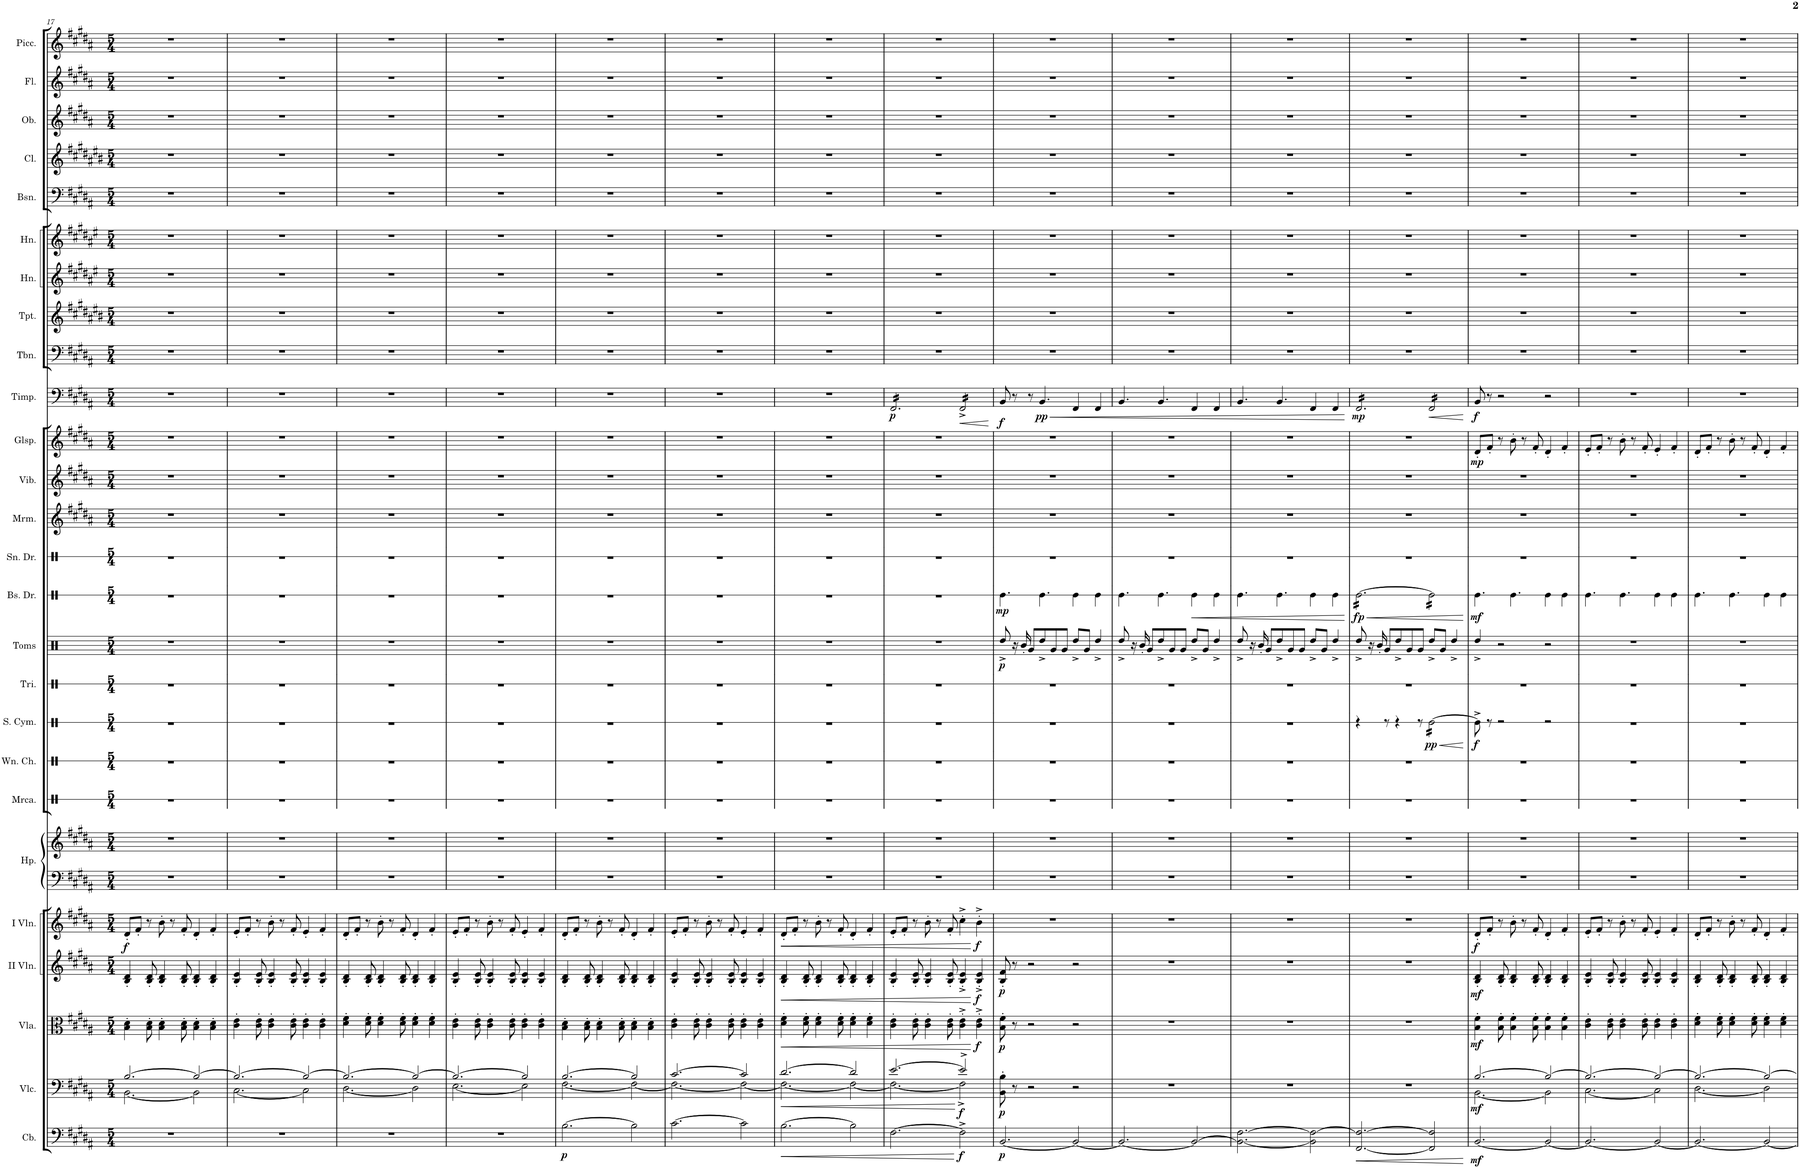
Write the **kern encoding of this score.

**kern	**dynam	**kern	**dynam	**kern	**dynam	**kern	**dynam	**kern	**dynam	**kern	**kern	**kern	**kern	**kern	**dynam	**kern	**kern	**dynam	**kern	**dynam	**kern	**kern	**kern	**kern	**dynam	**kern	**dynam	**kern	**kern	**kern	**kern	**kern	**kern	**kern	**kern	**kern
*part26	*part26	*part25	*part25	*part24	*part24	*part23	*part23	*part22	*part22	*part21	*part21	*part20	*part19	*part18	*part18	*part17	*part16	*part16	*part15	*part15	*part14	*part13	*part12	*part11	*part11	*part10	*part10	*part9	*part8	*part7	*part6	*part5	*part4	*part3	*part2	*part1
*staff27	*staff27	*staff26	*staff26	*staff25	*staff25	*staff24	*staff24	*staff23	*staff23	*staff22	*staff21	*staff20	*staff19	*staff18	*staff18	*staff17	*staff16	*staff16	*staff15	*staff15	*staff14	*staff13	*staff12	*staff11	*staff11	*staff10	*staff10	*staff9	*staff8	*staff7	*staff6	*staff5	*staff4	*staff3	*staff2	*staff1
*I"Contrabasses	*	*I"Violoncellos	*	*I"Violas	*	*I"Second Violins	*	*I"First Violins	*	*I"Harp	*	*I"Maracas	*I"Wind Chimes	*I"Suspended Cymbal	*	*I"Triangle	*I"Concert Toms	*	*I"Bass Drum	*	*I"Snare Drum	*I"Marimba	*I"Vibraphone	*I"Glockenspiel	*	*I"Timpani	*	*I"Trombone 1, 2	*I"Trumpet 1, 2	*I"Horn 3, 4	*I"Horn 1, 2	*I"Bassoon 1, 2	*I"Clarinet 1, 2	*I"Oboe 1, 2	*I"Flute 1, 2	*I"Piccolo 1, 2
*I'Cb.	*	*I'Vlc.	*	*I'Vla.	*	*	*	*	*	*I'Hp.	*	*I'Mrca.	*I'Wn. Ch.	*I'S. Cym.	*	*I'Tri.	*I'Toms	*	*I'Bs. Dr.	*	*I'Sn. Dr.	*I'Mrm.	*I'Vib.	*I'Glsp.	*	*I'Timp.	*	*I'Tbn.	*I'Tpt.	*I'Hn.	*I'Hn.	*I'Bsn.	*I'Cl.	*I'Ob.	*I'Fl.	*I'Picc.
!!LO:PB:g=z
*clefF4	*	*clefF4	*	*clefC3	*	*clefG2	*	*clefG2	*	*clefF4	*clefG2	*clefX	*clefX	*clefX	*	*clefX	*clefX	*	*clefX	*	*clefX	*clefG2	*clefG2	*clefG2	*	*clefF4	*	*clefF4	*clefG2	*clefG2	*clefG2	*clefF4	*clefG2	*clefG2	*clefG2	*clefG2
*Trd7c12	*	*	*	*	*	*	*	*	*	*	*	*	*	*	*	*	*	*	*	*	*	*	*	*Trd-14c-24	*	*	*	*	*Trd1c2	*Trd4c7	*Trd4c7	*	*Trd1c2	*	*	*Trd-7c-12
*k[f#c#g#d#a#]	*	*k[f#c#g#d#a#]	*	*k[f#c#g#d#a#]	*	*k[f#c#g#d#a#]	*	*k[f#c#g#d#a#]	*	*k[f#c#g#d#a#]	*k[f#c#g#d#a#]	*k[]	*k[]	*k[]	*	*k[]	*k[]	*	*k[]	*	*k[]	*k[f#c#g#d#a#]	*k[f#c#g#d#a#]	*k[f#c#g#d#a#]	*	*k[f#c#g#d#a#]	*	*k[f#c#g#d#a#]	*k[f#c#g#d#a#e#b#]	*k[f#c#g#d#a#e#]	*k[f#c#g#d#a#e#]	*k[f#c#g#d#a#]	*k[f#c#g#d#a#e#b#]	*k[f#c#g#d#a#]	*k[f#c#g#d#a#]	*k[f#c#g#d#a#]
*M5/4	*	*M5/4	*	*M5/4	*	*M5/4	*	*M5/4	*	*M5/4	*M5/4	*M5/4	*M5/4	*M5/4	*	*M5/4	*M5/4	*	*M5/4	*	*M5/4	*M5/4	*M5/4	*M5/4	*	*M5/4	*	*M5/4	*M5/4	*M5/4	*M5/4	*M5/4	*M5/4	*M5/4	*M5/4	*M5/4
=17	=17	=17	=17	=17	=17	=17	=17	=17	=17	=17	=17	=17	=17	=17	=17	=17	=17	=17	=17	=17	=17	=17	=17	=17	=17	=17	=17	=17	=17	=17	=17	=17	=17	=17	=17	=17
*	*	*^	*	*	*	*	*	*	*	*	*	*	*	*	*	*	*	*	*	*	*	*	*	*	*	*	*	*	*	*	*	*	*	*	*	*
!	!	!	!	!	!	!	!	!	!	!LO:DY:b	!	!	!	!	!	!	!	!	!	!	!	!	!	!	!	!	!	!	!	!	!	!	!	!	!	!	!
4%5r	.	[2.B/	[2.BB\	.	4B\' 4d#\'	.	4B/' 4d#/'	.	8d#'/L	f	4%5r	4%5r	4%5r	4%5r	4%5r	.	4%5r	4%5r	.	4%5r	.	4%5r	4%5r	4%5r	4%5r	.	4%5r	.	4%5r	4%5r	4%5r	4%5r	4%5r	4%5r	4%5r	4%5r	4%5r
.	.	.	.	.	.	.	.	.	8f#'/J	.	.	.	.	.	.	.	.	.	.	.	.	.	.	.	.	.	.	.	.	.	.	.	.	.	.	.	.
.	.	.	.	.	8B\' 8d#\'	.	8B/' 8d#/'	.	8r	.	.	.	.	.	.	.	.	.	.	.	.	.	.	.	.	.	.	.	.	.	.	.	.	.	.	.	.
.	.	.	.	.	4B\' 4d#\'	.	4B/' 4d#/'	.	8b'\	.	.	.	.	.	.	.	.	.	.	.	.	.	.	.	.	.	.	.	.	.	.	.	.	.	.	.	.
.	.	.	.	.	.	.	.	.	8r	.	.	.	.	.	.	.	.	.	.	.	.	.	.	.	.	.	.	.	.	.	.	.	.	.	.	.	.
.	.	.	.	.	8B\' 8d#\'	.	8B/' 8d#/'	.	8f#'/	.	.	.	.	.	.	.	.	.	.	.	.	.	.	.	.	.	.	.	.	.	.	.	.	.	.	.	.
.	.	2B/_	2BB\]	.	4B\' 4d#\'	.	4B/' 4d#/'	.	4d#'/	.	.	.	.	.	.	.	.	.	.	.	.	.	.	.	.	.	.	.	.	.	.	.	.	.	.	.	.
.	.	.	.	.	4B\' 4d#\'	.	4B/' 4d#/'	.	4f#'/	.	.	.	.	.	.	.	.	.	.	.	.	.	.	.	.	.	.	.	.	.	.	.	.	.	.	.	.
=18	=18	=18	=18	=18	=18	=18	=18	=18	=18	=18	=18	=18	=18	=18	=18	=18	=18	=18	=18	=18	=18	=18	=18	=18	=18	=18	=18	=18	=18	=18	=18	=18	=18	=18	=18	=18	=18
4%5r	.	2.B/_	[2.C#\	.	4c#\' 4e\'	.	4B/' 4e/'	.	8e'/L	.	4%5r	4%5r	4%5r	4%5r	4%5r	.	4%5r	4%5r	.	4%5r	.	4%5r	4%5r	4%5r	4%5r	.	4%5r	.	4%5r	4%5r	4%5r	4%5r	4%5r	4%5r	4%5r	4%5r	4%5r
.	.	.	.	.	.	.	.	.	8f#'/J	.	.	.	.	.	.	.	.	.	.	.	.	.	.	.	.	.	.	.	.	.	.	.	.	.	.	.	.
.	.	.	.	.	8c#\' 8e\'	.	8B/' 8e/'	.	8r	.	.	.	.	.	.	.	.	.	.	.	.	.	.	.	.	.	.	.	.	.	.	.	.	.	.	.	.
.	.	.	.	.	4c#\' 4e\'	.	4B/' 4e/'	.	8b'\	.	.	.	.	.	.	.	.	.	.	.	.	.	.	.	.	.	.	.	.	.	.	.	.	.	.	.	.
.	.	.	.	.	.	.	.	.	8r	.	.	.	.	.	.	.	.	.	.	.	.	.	.	.	.	.	.	.	.	.	.	.	.	.	.	.	.
.	.	.	.	.	8c#\' 8e\'	.	8B/' 8e/'	.	8f#'/	.	.	.	.	.	.	.	.	.	.	.	.	.	.	.	.	.	.	.	.	.	.	.	.	.	.	.	.
.	.	2B/_	2C#\]	.	4c#\' 4e\'	.	4B/' 4e/'	.	4e'/	.	.	.	.	.	.	.	.	.	.	.	.	.	.	.	.	.	.	.	.	.	.	.	.	.	.	.	.
.	.	.	.	.	4c#\' 4e\'	.	4B/' 4e/'	.	4f#'/	.	.	.	.	.	.	.	.	.	.	.	.	.	.	.	.	.	.	.	.	.	.	.	.	.	.	.	.
=19	=19	=19	=19	=19	=19	=19	=19	=19	=19	=19	=19	=19	=19	=19	=19	=19	=19	=19	=19	=19	=19	=19	=19	=19	=19	=19	=19	=19	=19	=19	=19	=19	=19	=19	=19	=19	=19
4%5r	.	2.B/_	[2.D#\	.	4d#\' 4f#\'	.	4B/' 4d#/'	.	8d#'/L	.	4%5r	4%5r	4%5r	4%5r	4%5r	.	4%5r	4%5r	.	4%5r	.	4%5r	4%5r	4%5r	4%5r	.	4%5r	.	4%5r	4%5r	4%5r	4%5r	4%5r	4%5r	4%5r	4%5r	4%5r
.	.	.	.	.	.	.	.	.	8f#'/J	.	.	.	.	.	.	.	.	.	.	.	.	.	.	.	.	.	.	.	.	.	.	.	.	.	.	.	.
.	.	.	.	.	8d#\' 8f#\'	.	8B/' 8d#/'	.	8r	.	.	.	.	.	.	.	.	.	.	.	.	.	.	.	.	.	.	.	.	.	.	.	.	.	.	.	.
.	.	.	.	.	4d#\' 4f#\'	.	4B/' 4d#/'	.	8b'\	.	.	.	.	.	.	.	.	.	.	.	.	.	.	.	.	.	.	.	.	.	.	.	.	.	.	.	.
.	.	.	.	.	.	.	.	.	8r	.	.	.	.	.	.	.	.	.	.	.	.	.	.	.	.	.	.	.	.	.	.	.	.	.	.	.	.
.	.	.	.	.	8d#\' 8f#\'	.	8B/' 8d#/'	.	8f#'/	.	.	.	.	.	.	.	.	.	.	.	.	.	.	.	.	.	.	.	.	.	.	.	.	.	.	.	.
.	.	2B/_	2D#\]	.	4d#\' 4f#\'	.	4B/' 4d#/'	.	4d#'/	.	.	.	.	.	.	.	.	.	.	.	.	.	.	.	.	.	.	.	.	.	.	.	.	.	.	.	.
.	.	.	.	.	4d#\' 4f#\'	.	4B/' 4d#/'	.	4f#'/	.	.	.	.	.	.	.	.	.	.	.	.	.	.	.	.	.	.	.	.	.	.	.	.	.	.	.	.
=20	=20	=20	=20	=20	=20	=20	=20	=20	=20	=20	=20	=20	=20	=20	=20	=20	=20	=20	=20	=20	=20	=20	=20	=20	=20	=20	=20	=20	=20	=20	=20	=20	=20	=20	=20	=20	=20
4%5r	.	2.B/_	[2.E\	.	4c#\' 4e\'	.	4B/' 4e/'	.	8e'/L	.	4%5r	4%5r	4%5r	4%5r	4%5r	.	4%5r	4%5r	.	4%5r	.	4%5r	4%5r	4%5r	4%5r	.	4%5r	.	4%5r	4%5r	4%5r	4%5r	4%5r	4%5r	4%5r	4%5r	4%5r
.	.	.	.	.	.	.	.	.	8f#'/J	.	.	.	.	.	.	.	.	.	.	.	.	.	.	.	.	.	.	.	.	.	.	.	.	.	.	.	.
.	.	.	.	.	8c#\' 8e\'	.	8B/' 8e/'	.	8r	.	.	.	.	.	.	.	.	.	.	.	.	.	.	.	.	.	.	.	.	.	.	.	.	.	.	.	.
.	.	.	.	.	4c#\' 4e\'	.	4B/' 4e/'	.	8b'\	.	.	.	.	.	.	.	.	.	.	.	.	.	.	.	.	.	.	.	.	.	.	.	.	.	.	.	.
.	.	.	.	.	.	.	.	.	8r	.	.	.	.	.	.	.	.	.	.	.	.	.	.	.	.	.	.	.	.	.	.	.	.	.	.	.	.
.	.	.	.	.	8c#\' 8e\'	.	8B/' 8e/'	.	8f#'/	.	.	.	.	.	.	.	.	.	.	.	.	.	.	.	.	.	.	.	.	.	.	.	.	.	.	.	.
.	.	2B/]	2E\]	.	4c#\' 4e\'	.	4B/' 4e/'	.	4e'/	.	.	.	.	.	.	.	.	.	.	.	.	.	.	.	.	.	.	.	.	.	.	.	.	.	.	.	.
.	.	.	.	.	4c#\' 4e\'	.	4B/' 4e/'	.	4f#'/	.	.	.	.	.	.	.	.	.	.	.	.	.	.	.	.	.	.	.	.	.	.	.	.	.	.	.	.
=21	=21	=21	=21	=21	=21	=21	=21	=21	=21	=21	=21	=21	=21	=21	=21	=21	=21	=21	=21	=21	=21	=21	=21	=21	=21	=21	=21	=21	=21	=21	=21	=21	=21	=21	=21	=21	=21
!	!LO:DY:b	!	!	!	!	!	!	!	!	!	!	!	!	!	!	!	!	!	!	!	!	!	!	!	!	!	!	!	!	!	!	!	!	!	!	!	!
[2.B\	p	[2.B/	[2.F#\	.	4B\' 4d#\'	.	4B/' 4d#/'	.	8d#'/L	.	4%5r	4%5r	4%5r	4%5r	4%5r	.	4%5r	4%5r	.	4%5r	.	4%5r	4%5r	4%5r	4%5r	.	4%5r	.	4%5r	4%5r	4%5r	4%5r	4%5r	4%5r	4%5r	4%5r	4%5r
.	.	.	.	.	.	.	.	.	8f#'/J	.	.	.	.	.	.	.	.	.	.	.	.	.	.	.	.	.	.	.	.	.	.	.	.	.	.	.	.
.	.	.	.	.	8B\' 8d#\'	.	8B/' 8d#/'	.	8r	.	.	.	.	.	.	.	.	.	.	.	.	.	.	.	.	.	.	.	.	.	.	.	.	.	.	.	.
.	.	.	.	.	4B\' 4d#\'	.	4B/' 4d#/'	.	8b'\	.	.	.	.	.	.	.	.	.	.	.	.	.	.	.	.	.	.	.	.	.	.	.	.	.	.	.	.
.	.	.	.	.	.	.	.	.	8r	.	.	.	.	.	.	.	.	.	.	.	.	.	.	.	.	.	.	.	.	.	.	.	.	.	.	.	.
.	.	.	.	.	8B\' 8d#\'	.	8B/' 8d#/'	.	8f#'/	.	.	.	.	.	.	.	.	.	.	.	.	.	.	.	.	.	.	.	.	.	.	.	.	.	.	.	.
2B\]	.	2B/]	2F#\_	.	4B\' 4d#\'	.	4B/' 4d#/'	.	4d#'/	.	.	.	.	.	.	.	.	.	.	.	.	.	.	.	.	.	.	.	.	.	.	.	.	.	.	.	.
.	.	.	.	.	4B\' 4d#\'	.	4B/' 4d#/'	.	4f#'/	.	.	.	.	.	.	.	.	.	.	.	.	.	.	.	.	.	.	.	.	.	.	.	.	.	.	.	.
=22	=22	=22	=22	=22	=22	=22	=22	=22	=22	=22	=22	=22	=22	=22	=22	=22	=22	=22	=22	=22	=22	=22	=22	=22	=22	=22	=22	=22	=22	=22	=22	=22	=22	=22	=22	=22	=22
[2.c#\	.	[2.c#/	2.F#\_	.	4c#\' 4e\'	.	4B/' 4e/'	.	8e'/L	.	4%5r	4%5r	4%5r	4%5r	4%5r	.	4%5r	4%5r	.	4%5r	.	4%5r	4%5r	4%5r	4%5r	.	4%5r	.	4%5r	4%5r	4%5r	4%5r	4%5r	4%5r	4%5r	4%5r	4%5r
.	.	.	.	.	.	.	.	.	8f#'/J	.	.	.	.	.	.	.	.	.	.	.	.	.	.	.	.	.	.	.	.	.	.	.	.	.	.	.	.
.	.	.	.	.	8c#\' 8e\'	.	8B/' 8e/'	.	8r	.	.	.	.	.	.	.	.	.	.	.	.	.	.	.	.	.	.	.	.	.	.	.	.	.	.	.	.
.	.	.	.	.	4c#\' 4e\'	.	4B/' 4e/'	.	8b'\	.	.	.	.	.	.	.	.	.	.	.	.	.	.	.	.	.	.	.	.	.	.	.	.	.	.	.	.
.	.	.	.	.	.	.	.	.	8r	.	.	.	.	.	.	.	.	.	.	.	.	.	.	.	.	.	.	.	.	.	.	.	.	.	.	.	.
.	.	.	.	.	8c#\' 8e\'	.	8B/' 8e/'	.	8f#'/	.	.	.	.	.	.	.	.	.	.	.	.	.	.	.	.	.	.	.	.	.	.	.	.	.	.	.	.
2c#\]	.	2c#/]	2F#\_	.	4c#\' 4e\'	.	4B/' 4e/'	.	4e'/	.	.	.	.	.	.	.	.	.	.	.	.	.	.	.	.	.	.	.	.	.	.	.	.	.	.	.	.
.	.	.	.	.	4c#\' 4e\'	.	4B/' 4e/'	.	4f#'/	.	.	.	.	.	.	.	.	.	.	.	.	.	.	.	.	.	.	.	.	.	.	.	.	.	.	.	.
=23	=23	=23	=23	=23	=23	=23	=23	=23	=23	=23	=23	=23	=23	=23	=23	=23	=23	=23	=23	=23	=23	=23	=23	=23	=23	=23	=23	=23	=23	=23	=23	=23	=23	=23	=23	=23	=23
!	!LO:HP:b	!	!	!	!	!	!	!	!	!	!	!	!	!	!	!	!	!	!	!	!	!	!	!	!	!	!	!	!	!	!	!	!	!	!	!	!
[2.B\	<	[2.d#/	2.F#\_	.	4d#\' 4f#\'	.	4B/' 4d#/'	.	8d#'/L	.	4%5r	4%5r	4%5r	4%5r	4%5r	.	4%5r	4%5r	.	4%5r	.	4%5r	4%5r	4%5r	4%5r	.	4%5r	.	4%5r	4%5r	4%5r	4%5r	4%5r	4%5r	4%5r	4%5r	4%5r
.	.	.	.	.	.	.	.	.	8f#'/J	.	.	.	.	.	.	.	.	.	.	.	.	.	.	.	.	.	.	.	.	.	.	.	.	.	.	.	.
.	.	.	.	.	8d#\' 8f#\'	.	8B/' 8d#/'	.	8r	.	.	.	.	.	.	.	.	.	.	.	.	.	.	.	.	.	.	.	.	.	.	.	.	.	.	.	.
.	.	.	.	.	4d#\' 4f#\'	.	4B/' 4d#/'	.	8b'\	.	.	.	.	.	.	.	.	.	.	.	.	.	.	.	.	.	.	.	.	.	.	.	.	.	.	.	.
.	.	.	.	.	.	.	.	.	8r	.	.	.	.	.	.	.	.	.	.	.	.	.	.	.	.	.	.	.	.	.	.	.	.	.	.	.	.
.	.	.	.	.	8d#\' 8f#\'	.	8B/' 8d#/'	.	8f#'/	.	.	.	.	.	.	.	.	.	.	.	.	.	.	.	.	.	.	.	.	.	.	.	.	.	.	.	.
2B\]	.	2d#/]	2F#\_	.	4d#\' 4f#\'	.	4B/' 4d#/'	.	4d#'/	.	.	.	.	.	.	.	.	.	.	.	.	.	.	.	.	.	.	.	.	.	.	.	.	.	.	.	.
.	.	.	.	.	4d#\' 4f#\'	.	4B/' 4d#/'	.	4f#'/	.	.	.	.	.	.	.	.	.	.	.	.	.	.	.	.	.	.	.	.	.	.	.	.	.	.	.	.
=24	=24	=24	=24	=24	=24	=24	=24	=24	=24	=24	=24	=24	=24	=24	=24	=24	=24	=24	=24	=24	=24	=24	=24	=24	=24	=24	=24	=24	=24	=24	=24	=24	=24	=24	=24	=24	=24
!	!	!	!	!	!	!	!	!	!	!	!	!	!	!	!	!	!	!	!	!	!	!	!	!	!	!	!	!LO:DY:b	!	!	!	!	!	!	!	!	!
*	*	*	*	*	*	*	*	*	*	*	*	*	*	*	*	*	*	*	*	*	*	*	*	*	*	*	*tremolo	*	*	*	*	*	*	*	*	*	*
[2.F#\	.	[2.e/	2.F#\_	.	4c#\' 4e\'	.	4B/' 4e/'	.	8e'/L	.	4%5r	4%5r	4%5r	4%5r	4%5r	.	4%5r	4%5r	.	4%5r	.	4%5r	4%5r	4%5r	4%5r	.	16FF#/LL	p	4%5r	4%5r	4%5r	4%5r	4%5r	4%5r	4%5r	4%5r	4%5r
.	.	.	.	.	.	.	.	.	.	.	.	.	.	.	.	.	.	.	.	.	.	.	.	.	.	.	16FF#/	.	.	.	.	.	.	.	.	.	.
.	.	.	.	.	.	.	.	.	8f#'/J	.	.	.	.	.	.	.	.	.	.	.	.	.	.	.	.	.	16FF#/	.	.	.	.	.	.	.	.	.	.
.	.	.	.	.	.	.	.	.	.	.	.	.	.	.	.	.	.	.	.	.	.	.	.	.	.	.	16FF#/	.	.	.	.	.	.	.	.	.	.
.	.	.	.	.	8c#\' 8e\'	.	8B/' 8e/'	.	8r	.	.	.	.	.	.	.	.	.	.	.	.	.	.	.	.	.	16FF#/	.	.	.	.	.	.	.	.	.	.
.	.	.	.	.	.	.	.	.	.	.	.	.	.	.	.	.	.	.	.	.	.	.	.	.	.	.	16FF#/	.	.	.	.	.	.	.	.	.	.
.	.	.	.	.	4c#\' 4e\'	.	4B/' 4e/'	.	8b'\	.	.	.	.	.	.	.	.	.	.	.	.	.	.	.	.	.	16FF#/	.	.	.	.	.	.	.	.	.	.
.	.	.	.	.	.	.	.	.	.	.	.	.	.	.	.	.	.	.	.	.	.	.	.	.	.	.	16FF#/	.	.	.	.	.	.	.	.	.	.
.	.	.	.	.	.	.	.	.	8r	.	.	.	.	.	.	.	.	.	.	.	.	.	.	.	.	.	16FF#/	.	.	.	.	.	.	.	.	.	.
.	.	.	.	.	.	.	.	.	.	.	.	.	.	.	.	.	.	.	.	.	.	.	.	.	.	.	16FF#/	.	.	.	.	.	.	.	.	.	.
.	.	.	.	.	8c#\' 8e\'	.	8B/' 8e/'	.	8f#'/	.	.	.	.	.	.	.	.	.	.	.	.	.	.	.	.	.	16FF#/	.	.	.	.	.	.	.	.	.	.
.	.	.	.	.	.	.	.	.	.	.	.	.	.	.	.	.	.	.	.	.	.	.	.	.	.	.	16FF#/JJ	.	.	.	.	.	.	.	.	.	.
!	!LO:DY:b	!	!	!LO:DY:b	!	!	!	!	!	!	!	!	!	!	!	!	!	!	!	!	!	!	!	!	!	!	!	!LO:HP:b	!	!	!	!	!	!	!	!	!
2F#^\]	f	2e^/]	2F#^\]	f	4c#\'^ 4e\'^	.	4B/'^ 4e/'^	.	4cc#'^\	.	.	.	.	.	.	.	.	.	.	.	.	.	.	.	.	.	16FF#^/LL	<	.	.	.	.	.	.	.	.	.
.	.	.	.	.	.	.	.	.	.	.	.	.	.	.	.	.	.	.	.	.	.	.	.	.	.	.	16FF#^/	.	.	.	.	.	.	.	.	.	.
.	.	.	.	.	.	.	.	.	.	.	.	.	.	.	.	.	.	.	.	.	.	.	.	.	.	.	16FF#^/	.	.	.	.	.	.	.	.	.	.
.	.	.	.	.	.	.	.	.	.	.	.	.	.	.	.	.	.	.	.	.	.	.	.	.	.	.	16FF#^/	.	.	.	.	.	.	.	.	.	.
!	!	!	!	!	!	!LO:DY:b	!	!LO:DY:b	!	!LO:DY:b	!	!	!	!	!	!	!	!	!	!	!	!	!	!	!	!	!	!	!	!	!	!	!	!	!	!	!
.	.	.	.	.	4c#\'^ 4e\'^	f	4B/'^ 4e/'^	f	4b'^\	f	.	.	.	.	.	.	.	.	.	.	.	.	.	.	.	.	16FF#^/	.	.	.	.	.	.	.	.	.	.
.	.	.	.	.	.	.	.	.	.	.	.	.	.	.	.	.	.	.	.	.	.	.	.	.	.	.	16FF#^/	.	.	.	.	.	.	.	.	.	.
.	.	.	.	.	.	.	.	.	.	.	.	.	.	.	.	.	.	.	.	.	.	.	.	.	.	.	16FF#^/	.	.	.	.	.	.	.	.	.	.
.	.	.	.	.	.	.	.	.	.	.	.	.	.	.	.	.	.	.	.	.	.	.	.	.	.	.	16FF#^/JJ	.	.	.	.	.	.	.	.	.	.
*	*	*	*	*	*	*	*	*	*	*	*	*	*	*	*	*	*	*	*	*	*	*	*	*	*	*	*Xtremolo	*	*	*	*	*	*	*	*	*	*
*	*	*v	*v	*	*	*	*	*	*	*	*	*	*	*	*	*	*	*	*	*	*	*	*	*	*	*	*	*	*	*	*	*	*	*	*	*	*
.	.	.	.	.	.	.	.	.	.	.	.	.	.	.	.	.	.	.	.	.	.	.	.	.	.	.	[	.	.	.	.	.	.	.	.	.
=25	=25	=25	=25	=25	=25	=25	=25	=25	=25	=25	=25	=25	=25	=25	=25	=25	=25	=25	=25	=25	=25	=25	=25	=25	=25	=25	=25	=25	=25	=25	=25	=25	=25	=25	=25	=25
!	!LO:DY:b	!	!LO:DY:b	!	!LO:DY:b	!	!LO:DY:b	!	!	!	!	!	!	!	!	!	!	!LO:DY:b	!	!LO:DY:b	!	!	!	!	!	!	!LO:DY:b	!	!	!	!	!	!	!	!	!
[2.BB/	p	8BB\' 8B\'	p	8B\' 8f#\'	p	8B/' 8f#/'	p	4%5r	.	4%5r	4%5r	4%5r	4%5r	4%5r	.	4%5r	8Rdd^/	p	4.Re\	mp	4%5r	4%5r	4%5r	4%5r	.	8BB/	f	4%5r	4%5r	4%5r	4%5r	4%5r	4%5r	4%5r	4%5r	4%5r
.	.	8r	.	8r	.	8r	.	.	.	.	.	.	.	.	.	.	16r	.	.	.	.	.	.	.	.	8r	.	.	.	.	.	.	.	.	.	.
.	.	.	.	.	.	.	.	.	.	.	.	.	.	.	.	.	16R'/	.	.	.	.	.	.	.	.	.	.	.	.	.	.	.	.	.	.	.
.	.	2r	.	2r	.	2r	.	.	.	.	.	.	.	.	.	.	8Rg/L	.	.	.	.	.	.	.	.	8r	.	.	.	.	.	.	.	.	.	.
!	!	!	!	!	!	!	!	!	!	!	!	!	!	!	!	!	!	!	!	!	!	!	!	!	!	!	!LO:HP:b	!	!	!	!	!	!	!	!	!
!	!	!	!	!	!	!	!	!	!	!	!	!	!	!	!	!	!	!	!	!	!	!	!	!	!	!	!LO:DY:n=1:b	!	!	!	!	!	!	!	!	!
.	.	.	.	.	.	.	.	.	.	.	.	.	.	.	.	.	8Rdd^/	.	4.Re\	.	.	.	.	.	.	4.BB/	< pp	.	.	.	.	.	.	.	.	.
.	.	.	.	.	.	.	.	.	.	.	.	.	.	.	.	.	8Rg/	.	.	.	.	.	.	.	.	.	.	.	.	.	.	.	.	.	.	.
.	.	.	.	.	.	.	.	.	.	.	.	.	.	.	.	.	8Rg/J	.	.	.	.	.	.	.	.	.	.	.	.	.	.	.	.	.	.	.
2BB/_	.	2r	.	2r	.	2r	.	.	.	.	.	.	.	.	.	.	8Rdd^/L	.	4Re\	.	.	.	.	.	.	4FF#/	.	.	.	.	.	.	.	.	.	.
.	.	.	.	.	.	.	.	.	.	.	.	.	.	.	.	.	8Rg/J	.	.	.	.	.	.	.	.	.	.	.	.	.	.	.	.	.	.	.
.	.	.	.	.	.	.	.	.	.	.	.	.	.	.	.	.	4Rdd^/	.	4Re\	.	.	.	.	.	.	4FF#/	.	.	.	.	.	.	.	.	.	.
=26	=26	=26	=26	=26	=26	=26	=26	=26	=26	=26	=26	=26	=26	=26	=26	=26	=26	=26	=26	=26	=26	=26	=26	=26	=26	=26	=26	=26	=26	=26	=26	=26	=26	=26	=26	=26
2.BB/_	.	4%5r	.	4%5r	.	4%5r	.	4%5r	.	4%5r	4%5r	4%5r	4%5r	4%5r	.	4%5r	8Rdd^/	.	4.Re\	.	4%5r	4%5r	4%5r	4%5r	.	4.BB/	.	4%5r	4%5r	4%5r	4%5r	4%5r	4%5r	4%5r	4%5r	4%5r
.	.	.	.	.	.	.	.	.	.	.	.	.	.	.	.	.	16r	.	.	.	.	.	.	.	.	.	.	.	.	.	.	.	.	.	.	.
.	.	.	.	.	.	.	.	.	.	.	.	.	.	.	.	.	16R'/	.	.	.	.	.	.	.	.	.	.	.	.	.	.	.	.	.	.	.
.	.	.	.	.	.	.	.	.	.	.	.	.	.	.	.	.	8Rg/L	.	.	.	.	.	.	.	.	.	.	.	.	.	.	.	.	.	.	.
.	.	.	.	.	.	.	.	.	.	.	.	.	.	.	.	.	8Rdd^/	.	4.Re\	.	.	.	.	.	.	4.BB/	.	.	.	.	.	.	.	.	.	.
.	.	.	.	.	.	.	.	.	.	.	.	.	.	.	.	.	8Rg/	.	.	.	.	.	.	.	.	.	.	.	.	.	.	.	.	.	.	.
.	.	.	.	.	.	.	.	.	.	.	.	.	.	.	.	.	8Rg/J	.	.	.	.	.	.	.	.	.	.	.	.	.	.	.	.	.	.	.
!	!	!	!	!	!	!	!	!	!	!	!	!	!	!	!	!	!	!	!	!LO:HP:b	!	!	!	!	!	!	!	!	!	!	!	!	!	!	!	!
2BB/_	.	.	.	.	.	.	.	.	.	.	.	.	.	.	.	.	8Rdd^/L	.	4Re\	<	.	.	.	.	.	4FF#/	.	.	.	.	.	.	.	.	.	.
.	.	.	.	.	.	.	.	.	.	.	.	.	.	.	.	.	8Rg/J	.	.	.	.	.	.	.	.	.	.	.	.	.	.	.	.	.	.	.
.	.	.	.	.	.	.	.	.	.	.	.	.	.	.	.	.	4Rdd^/	.	4Re\	.	.	.	.	.	.	4FF#/	.	.	.	.	.	.	.	.	.	.
=27	=27	=27	=27	=27	=27	=27	=27	=27	=27	=27	=27	=27	=27	=27	=27	=27	=27	=27	=27	=27	=27	=27	=27	=27	=27	=27	=27	=27	=27	=27	=27	=27	=27	=27	=27	=27
2.BB\_ [2.F#\	.	4%5r	.	4%5r	.	4%5r	.	4%5r	.	4%5r	4%5r	4%5r	4%5r	4%5r	.	4%5r	8Rdd^/	.	4.Re\	.	4%5r	4%5r	4%5r	4%5r	.	4.BB/	.	4%5r	4%5r	4%5r	4%5r	4%5r	4%5r	4%5r	4%5r	4%5r
.	.	.	.	.	.	.	.	.	.	.	.	.	.	.	.	.	16r	.	.	.	.	.	.	.	.	.	.	.	.	.	.	.	.	.	.	.
.	.	.	.	.	.	.	.	.	.	.	.	.	.	.	.	.	16R'/	.	.	.	.	.	.	.	.	.	.	.	.	.	.	.	.	.	.	.
.	.	.	.	.	.	.	.	.	.	.	.	.	.	.	.	.	8Rg/L	.	.	.	.	.	.	.	.	.	.	.	.	.	.	.	.	.	.	.
.	.	.	.	.	.	.	.	.	.	.	.	.	.	.	.	.	8Rdd^/	.	4.Re\	.	.	.	.	.	.	4.BB/	.	.	.	.	.	.	.	.	.	.
.	.	.	.	.	.	.	.	.	.	.	.	.	.	.	.	.	8Rg/	.	.	.	.	.	.	.	.	.	.	.	.	.	.	.	.	.	.	.
.	.	.	.	.	.	.	.	.	.	.	.	.	.	.	.	.	8Rg/J	.	.	.	.	.	.	.	.	.	.	.	.	.	.	.	.	.	.	.
2BB\] 2F#\_	.	.	.	.	.	.	.	.	.	.	.	.	.	.	.	.	8Rdd^/L	.	4Re\	.	.	.	.	.	.	4FF#/	.	.	.	.	.	.	.	.	.	.
.	.	.	.	.	.	.	.	.	.	.	.	.	.	.	.	.	8Rg/J	.	.	.	.	.	.	.	.	.	.	.	.	.	.	.	.	.	.	.
.	.	.	.	.	.	.	.	.	.	.	.	.	.	.	.	.	4Rdd^/	.	4Re\	.	.	.	.	.	.	4FF#/	.	.	.	.	.	.	.	.	.	.
.	.	.	.	.	.	.	.	.	.	.	.	.	.	.	.	.	.	.	.	[	.	.	.	.	.	.	[	.	.	.	.	.	.	.	.	.
=28	=28	=28	=28	=28	=28	=28	=28	=28	=28	=28	=28	=28	=28	=28	=28	=28	=28	=28	=28	=28	=28	=28	=28	=28	=28	=28	=28	=28	=28	=28	=28	=28	=28	=28	=28	=28
!	!	!	!	!	!	!	!	!	!	!	!	!	!	!	!	!	!	!	!	!LO:HP:b	!	!	!	!	!	!	!	!	!	!	!	!	!	!	!	!
!	!	!	!	!	!	!	!	!	!	!	!	!	!	!	!	!	!	!	!	!LO:DY:n=1:b	!	!	!	!	!	!	!LO:DY:b	!	!	!	!	!	!	!	!	!
*	*	*	*	*	*	*	*	*	*	*	*	*	*	*	*	*	*	*	*tremolo	*	*	*	*	*	*	*	*	*	*	*	*	*	*	*	*	*
*	*	*	*	*	*	*	*	*	*	*	*	*	*	*	*	*	*	*	*	*	*	*	*	*	*	*tremolo	*	*	*	*	*	*	*	*	*	*
[2.FF#/ 2.F#/_	.	4%5r	.	4%5r	.	4%5r	.	4%5r	.	4%5r	4%5r	4%5r	4%5r	4r	.	4%5r	8Rdd^/	.	[16Re\LL	< fp	4%5r	4%5r	4%5r	4%5r	.	16FF#/LL	mp	4%5r	4%5r	4%5r	4%5r	4%5r	4%5r	4%5r	4%5r	4%5r
.	.	.	.	.	.	.	.	.	.	.	.	.	.	.	.	.	.	.	16Re\	.	.	.	.	.	.	16FF#/	.	.	.	.	.	.	.	.	.	.
.	.	.	.	.	.	.	.	.	.	.	.	.	.	.	.	.	16r	.	16Re\	.	.	.	.	.	.	16FF#/	.	.	.	.	.	.	.	.	.	.
.	.	.	.	.	.	.	.	.	.	.	.	.	.	.	.	.	16R'/	.	16Re\	.	.	.	.	.	.	16FF#/	.	.	.	.	.	.	.	.	.	.
.	.	.	.	.	.	.	.	.	.	.	.	.	.	8r	.	.	8Rg/L	.	16Re\	.	.	.	.	.	.	16FF#/	.	.	.	.	.	.	.	.	.	.
.	.	.	.	.	.	.	.	.	.	.	.	.	.	.	.	.	.	.	16Re\	.	.	.	.	.	.	16FF#/	.	.	.	.	.	.	.	.	.	.
.	.	.	.	.	.	.	.	.	.	.	.	.	.	4r	.	.	8Rdd^/	.	16Re\	.	.	.	.	.	.	16FF#/	.	.	.	.	.	.	.	.	.	.
.	.	.	.	.	.	.	.	.	.	.	.	.	.	.	.	.	.	.	16Re\	.	.	.	.	.	.	16FF#/	.	.	.	.	.	.	.	.	.	.
.	.	.	.	.	.	.	.	.	.	.	.	.	.	.	.	.	8Rg/	.	16Re\	.	.	.	.	.	.	16FF#/	.	.	.	.	.	.	.	.	.	.
.	.	.	.	.	.	.	.	.	.	.	.	.	.	.	.	.	.	.	16Re\	.	.	.	.	.	.	16FF#/	.	.	.	.	.	.	.	.	.	.
.	.	.	.	.	.	.	.	.	.	.	.	.	.	8r	.	.	8Rg/J	.	16Re\	.	.	.	.	.	.	16FF#/	.	.	.	.	.	.	.	.	.	.
.	.	.	.	.	.	.	.	.	.	.	.	.	.	.	.	.	.	.	16Re\JJ	.	.	.	.	.	.	16FF#/JJ	.	.	.	.	.	.	.	.	.	.
!	!	!	!	!	!	!	!	!	!	!	!	!	!	!	!LO:HP:b	!	!	!	!	!	!	!	!	!	!	!	!LO:HP:b	!	!	!	!	!	!	!	!	!
!	!	!	!	!	!	!	!	!	!	!	!	!	!	!	!LO:DY:n=1:b	!	!	!	!	!	!	!	!	!	!	!	!	!	!	!	!	!	!	!	!	!
*	*	*	*	*	*	*	*	*	*	*	*	*	*	*tremolo	*	*	*	*	*	*	*	*	*	*	*	*	*	*	*	*	*	*	*	*	*	*
2FF#/] 2F#/]	.	.	.	.	.	.	.	.	.	.	.	.	.	[16Re\LL	< pp	.	8Rdd^/L	.	16Re\]LL	.	.	.	.	.	.	16FF#/LL	<	.	.	.	.	.	.	.	.	.
.	.	.	.	.	.	.	.	.	.	.	.	.	.	16Re\	.	.	.	.	16Re\	.	.	.	.	.	.	16FF#/	.	.	.	.	.	.	.	.	.	.
.	.	.	.	.	.	.	.	.	.	.	.	.	.	16Re\	.	.	8Rg/J	.	16Re\	.	.	.	.	.	.	16FF#/	.	.	.	.	.	.	.	.	.	.
.	.	.	.	.	.	.	.	.	.	.	.	.	.	16Re\	.	.	.	.	16Re\	.	.	.	.	.	.	16FF#/	.	.	.	.	.	.	.	.	.	.
.	.	.	.	.	.	.	.	.	.	.	.	.	.	16Re\	.	.	4Rdd^/	.	16Re\	.	.	.	.	.	.	16FF#/	.	.	.	.	.	.	.	.	.	.
.	.	.	.	.	.	.	.	.	.	.	.	.	.	16Re\	.	.	.	.	16Re\	.	.	.	.	.	.	16FF#/	.	.	.	.	.	.	.	.	.	.
.	.	.	.	.	.	.	.	.	.	.	.	.	.	16Re\	.	.	.	.	16Re\	.	.	.	.	.	.	16FF#/	.	.	.	.	.	.	.	.	.	.
.	.	.	.	.	.	.	.	.	.	.	.	.	.	16Re\JJ	.	.	.	.	16Re\JJ	.	.	.	.	.	.	16FF#/JJ	.	.	.	.	.	.	.	.	.	.
*	*	*	*	*	*	*	*	*	*	*	*	*	*	*	*	*	*	*	*	*	*	*	*	*	*	*Xtremolo	*	*	*	*	*	*	*	*	*	*
*	*	*	*	*	*	*	*	*	*	*	*	*	*	*	*	*	*	*	*Xtremolo	*	*	*	*	*	*	*	*	*	*	*	*	*	*	*	*	*
*	*	*	*	*	*	*	*	*	*	*	*	*	*	*Xtremolo	*	*	*	*	*	*	*	*	*	*	*	*	*	*	*	*	*	*	*	*	*	*
.	[	.	.	.	.	.	.	.	.	.	.	.	.	.	[	.	.	.	.	[	.	.	.	.	.	.	[	.	.	.	.	.	.	.	.	.
=29	=29	=29	=29	=29	=29	=29	=29	=29	=29	=29	=29	=29	=29	=29	=29	=29	=29	=29	=29	=29	=29	=29	=29	=29	=29	=29	=29	=29	=29	=29	=29	=29	=29	=29	=29	=29
*	*	*^	*	*	*	*	*	*	*	*	*	*	*	*	*	*	*	*	*	*	*	*	*	*	*	*	*	*	*	*	*	*	*	*	*	*
!	!LO:DY:b	!	!	!LO:DY:b	!	!LO:DY:b	!	!LO:DY:b	!	!LO:DY:b	!	!	!	!	!	!LO:DY:b	!	!	!	!	!LO:DY:b	!	!	!	!	!LO:DY:b	!	!LO:DY:b	!	!	!	!	!	!	!	!	!
[2.BB/	mf	[2.B/	[2.BB\	mf	4B\' 4f#\'	mf	4B/' 4d#/'	mf	8d#'/L	f	4%5r	4%5r	4%5r	4%5r	8Re^\]	f	4%5r	4Rdd^/	.	4.Re\	mf	4%5r	4%5r	4%5r	8d#'/L	mp	8BB/	f	4%5r	4%5r	4%5r	4%5r	4%5r	4%5r	4%5r	4%5r	4%5r
.	.	.	.	.	.	.	.	.	8f#'/J	.	.	.	.	.	8r	.	.	.	.	.	.	.	.	.	8f#'/J	.	8r	.	.	.	.	.	.	.	.	.	.
.	.	.	.	.	8B\' 8f#\'	.	8B/' 8d#/'	.	8r	.	.	.	.	.	2r	.	.	2r	.	.	.	.	.	.	8r	.	2r	.	.	.	.	.	.	.	.	.	.
.	.	.	.	.	4B\' 4f#\'	.	4B/' 4d#/'	.	8b'\	.	.	.	.	.	.	.	.	.	.	4.Re\	.	.	.	.	8b'\	.	.	.	.	.	.	.	.	.	.	.	.
.	.	.	.	.	.	.	.	.	8r	.	.	.	.	.	.	.	.	.	.	.	.	.	.	.	8r	.	.	.	.	.	.	.	.	.	.	.	.
.	.	.	.	.	8B\' 8f#\'	.	8B/' 8d#/'	.	8f#'/	.	.	.	.	.	.	.	.	.	.	.	.	.	.	.	8f#'/	.	.	.	.	.	.	.	.	.	.	.	.
2BB/_	.	2B/_	2BB\]	.	4B\' 4f#\'	.	4B/' 4d#/'	.	4d#'/	.	.	.	.	.	2r	.	.	2r	.	4Re\	.	.	.	.	4d#'/	.	2r	.	.	.	.	.	.	.	.	.	.
.	.	.	.	.	4B\' 4f#\'	.	4B/' 4d#/'	.	4f#'/	.	.	.	.	.	.	.	.	.	.	4Re\	.	.	.	.	4f#'/	.	.	.	.	.	.	.	.	.	.	.	.
=30	=30	=30	=30	=30	=30	=30	=30	=30	=30	=30	=30	=30	=30	=30	=30	=30	=30	=30	=30	=30	=30	=30	=30	=30	=30	=30	=30	=30	=30	=30	=30	=30	=30	=30	=30	=30	=30
2.BB/_	.	2.B/_	[2.C#\	.	4c#\' 4e\'	.	4B/' 4e/'	.	8e'/L	.	4%5r	4%5r	4%5r	4%5r	4%5r	.	4%5r	4%5r	.	4.Re\	.	4%5r	4%5r	4%5r	8e'/L	.	4%5r	.	4%5r	4%5r	4%5r	4%5r	4%5r	4%5r	4%5r	4%5r	4%5r
.	.	.	.	.	.	.	.	.	8f#'/J	.	.	.	.	.	.	.	.	.	.	.	.	.	.	.	8f#'/J	.	.	.	.	.	.	.	.	.	.	.	.
.	.	.	.	.	8c#\' 8e\'	.	8B/' 8e/'	.	8r	.	.	.	.	.	.	.	.	.	.	.	.	.	.	.	8r	.	.	.	.	.	.	.	.	.	.	.	.
.	.	.	.	.	4c#\' 4e\'	.	4B/' 4e/'	.	8b'\	.	.	.	.	.	.	.	.	.	.	4.Re\	.	.	.	.	8b'\	.	.	.	.	.	.	.	.	.	.	.	.
.	.	.	.	.	.	.	.	.	8r	.	.	.	.	.	.	.	.	.	.	.	.	.	.	.	8r	.	.	.	.	.	.	.	.	.	.	.	.
.	.	.	.	.	8c#\' 8e\'	.	8B/' 8e/'	.	8f#'/	.	.	.	.	.	.	.	.	.	.	.	.	.	.	.	8f#'/	.	.	.	.	.	.	.	.	.	.	.	.
2BB/_	.	2B/_	2C#\]	.	4c#\' 4e\'	.	4B/' 4e/'	.	4e'/	.	.	.	.	.	.	.	.	.	.	4Re\	.	.	.	.	4e'/	.	.	.	.	.	.	.	.	.	.	.	.
.	.	.	.	.	4c#\' 4e\'	.	4B/' 4e/'	.	4f#'/	.	.	.	.	.	.	.	.	.	.	4Re\	.	.	.	.	4f#'/	.	.	.	.	.	.	.	.	.	.	.	.
=31	=31	=31	=31	=31	=31	=31	=31	=31	=31	=31	=31	=31	=31	=31	=31	=31	=31	=31	=31	=31	=31	=31	=31	=31	=31	=31	=31	=31	=31	=31	=31	=31	=31	=31	=31	=31	=31
2.BB/_	.	2.B/_	[2.D#\	.	4d#\' 4f#\'	.	4B/' 4d#/'	.	8d#'/L	.	4%5r	4%5r	4%5r	4%5r	4%5r	.	4%5r	4%5r	.	4.Re\	.	4%5r	4%5r	4%5r	8d#'/L	.	4%5r	.	4%5r	4%5r	4%5r	4%5r	4%5r	4%5r	4%5r	4%5r	4%5r
.	.	.	.	.	.	.	.	.	8f#'/J	.	.	.	.	.	.	.	.	.	.	.	.	.	.	.	8f#'/J	.	.	.	.	.	.	.	.	.	.	.	.
.	.	.	.	.	8d#\' 8f#\'	.	8B/' 8d#/'	.	8r	.	.	.	.	.	.	.	.	.	.	.	.	.	.	.	8r	.	.	.	.	.	.	.	.	.	.	.	.
.	.	.	.	.	4d#\' 4f#\'	.	4B/' 4d#/'	.	8b'\	.	.	.	.	.	.	.	.	.	.	4.Re\	.	.	.	.	8b'\	.	.	.	.	.	.	.	.	.	.	.	.
.	.	.	.	.	.	.	.	.	8r	.	.	.	.	.	.	.	.	.	.	.	.	.	.	.	8r	.	.	.	.	.	.	.	.	.	.	.	.
.	.	.	.	.	8d#\' 8f#\'	.	8B/' 8d#/'	.	8f#'/	.	.	.	.	.	.	.	.	.	.	.	.	.	.	.	8f#'/	.	.	.	.	.	.	.	.	.	.	.	.
2BB/_	.	2B/_	2D#\]	.	4d#\' 4f#\'	.	4B/' 4d#/'	.	4d#'/	.	.	.	.	.	.	.	.	.	.	4Re\	.	.	.	.	4d#'/	.	.	.	.	.	.	.	.	.	.	.	.
.	.	.	.	.	4d#\' 4f#\'	.	4B/' 4d#/'	.	4f#'/	.	.	.	.	.	.	.	.	.	.	4Re\	.	.	.	.	4f#'/	.	.	.	.	.	.	.	.	.	.	.	.
*	*	*v	*v	*	*	*	*	*	*	*	*	*	*	*	*	*	*	*	*	*	*	*	*	*	*	*	*	*	*	*	*	*	*	*	*	*	*
=	=	=	=	=	=	=	=	=	=	=	=	=	=	=	=	=	=	=	=	=	=	=	=	=	=	=	=	=	=	=	=	=	=	=	=	=
*-	*-	*-	*-	*-	*-	*-	*-	*-	*-	*-	*-	*-	*-	*-	*-	*-	*-	*-	*-	*-	*-	*-	*-	*-	*-	*-	*-	*-	*-	*-	*-	*-	*-	*-	*-	*-
